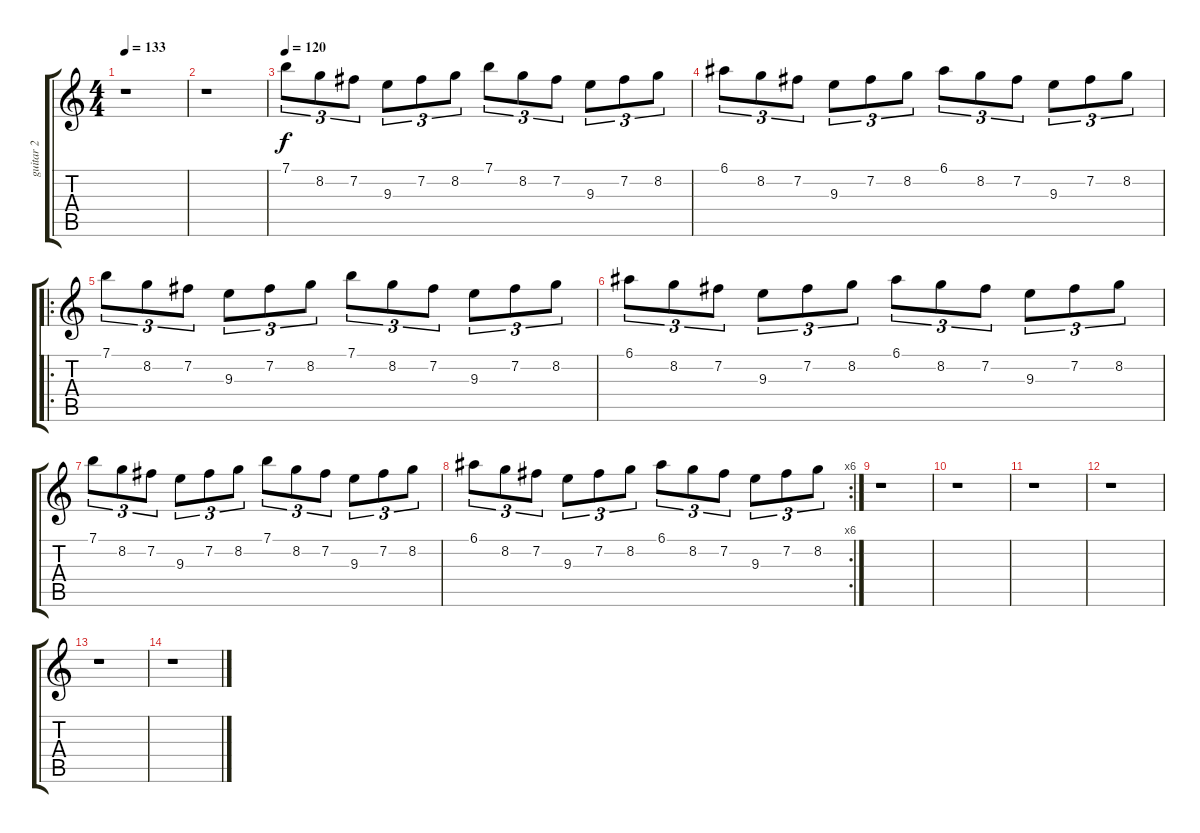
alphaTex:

\track ("guitar 2" "guitar 2") {instrument distortionguitar}
\staff {score tabs}
\tuning (E4 B3 G3 D3 A2 E2) {hide}
\ts (4 4)
\tempo 133
\clef g2
\ks c
r.1{dy f} |
r.1 |
\tempo 120
7.1.8{tu (3 2)} 8.2.8{tu (3 2)} 7.2.8{tu (3 2)} 9.3.8{tu (3 2)} 7.2.8{tu (3 2)} 8.2.8{tu (3 2)} 7.1.8{tu (3 2)} 8.2.8{tu (3 2)} 7.2.8{tu (3 2)} 9.3.8{tu (3 2)} 7.2.8{tu (3 2)} 8.2.8{tu (3 2)} |
6.1.8{tu (3 2)} 8.2.8{tu (3 2)} 7.2.8{tu (3 2)} 9.3.8{tu (3 2)} 7.2.8{tu (3 2)} 8.2.8{tu (3 2)} 6.1.8{tu (3 2)} 8.2.8{tu (3 2)} 7.2.8{tu (3 2)} 9.3.8{tu (3 2)} 7.2.8{tu (3 2)} 8.2.8{tu (3 2)} |
\ro
7.1.8{tu (3 2)} 8.2.8{tu (3 2)} 7.2.8{tu (3 2)} 9.3.8{tu (3 2)} 7.2.8{tu (3 2)} 8.2.8{tu (3 2)} 7.1.8{tu (3 2)} 8.2.8{tu (3 2)} 7.2.8{tu (3 2)} 9.3.8{tu (3 2)} 7.2.8{tu (3 2)} 8.2.8{tu (3 2)} |
6.1.8{tu (3 2)} 8.2.8{tu (3 2)} 7.2.8{tu (3 2)} 9.3.8{tu (3 2)} 7.2.8{tu (3 2)} 8.2.8{tu (3 2)} 6.1.8{tu (3 2)} 8.2.8{tu (3 2)} 7.2.8{tu (3 2)} 9.3.8{tu (3 2)} 7.2.8{tu (3 2)} 8.2.8{tu (3 2)} |
7.1.8{tu (3 2)} 8.2.8{tu (3 2)} 7.2.8{tu (3 2)} 9.3.8{tu (3 2)} 7.2.8{tu (3 2)} 8.2.8{tu (3 2)} 7.1.8{tu (3 2)} 8.2.8{tu (3 2)} 7.2.8{tu (3 2)} 9.3.8{tu (3 2)} 7.2.8{tu (3 2)} 8.2.8{tu (3 2)} |
\rc 6
6.1.8{tu (3 2)} 8.2.8{tu (3 2)} 7.2.8{tu (3 2)} 9.3.8{tu (3 2)} 7.2.8{tu (3 2)} 8.2.8{tu (3 2)} 6.1.8{tu (3 2)} 8.2.8{tu (3 2)} 7.2.8{tu (3 2)} 9.3.8{tu (3 2)} 7.2.8{tu (3 2)} 8.2.8{tu (3 2)} |
r.1 |
r.1 |
r.1 |
r.1 |
r.1 |
r.1
